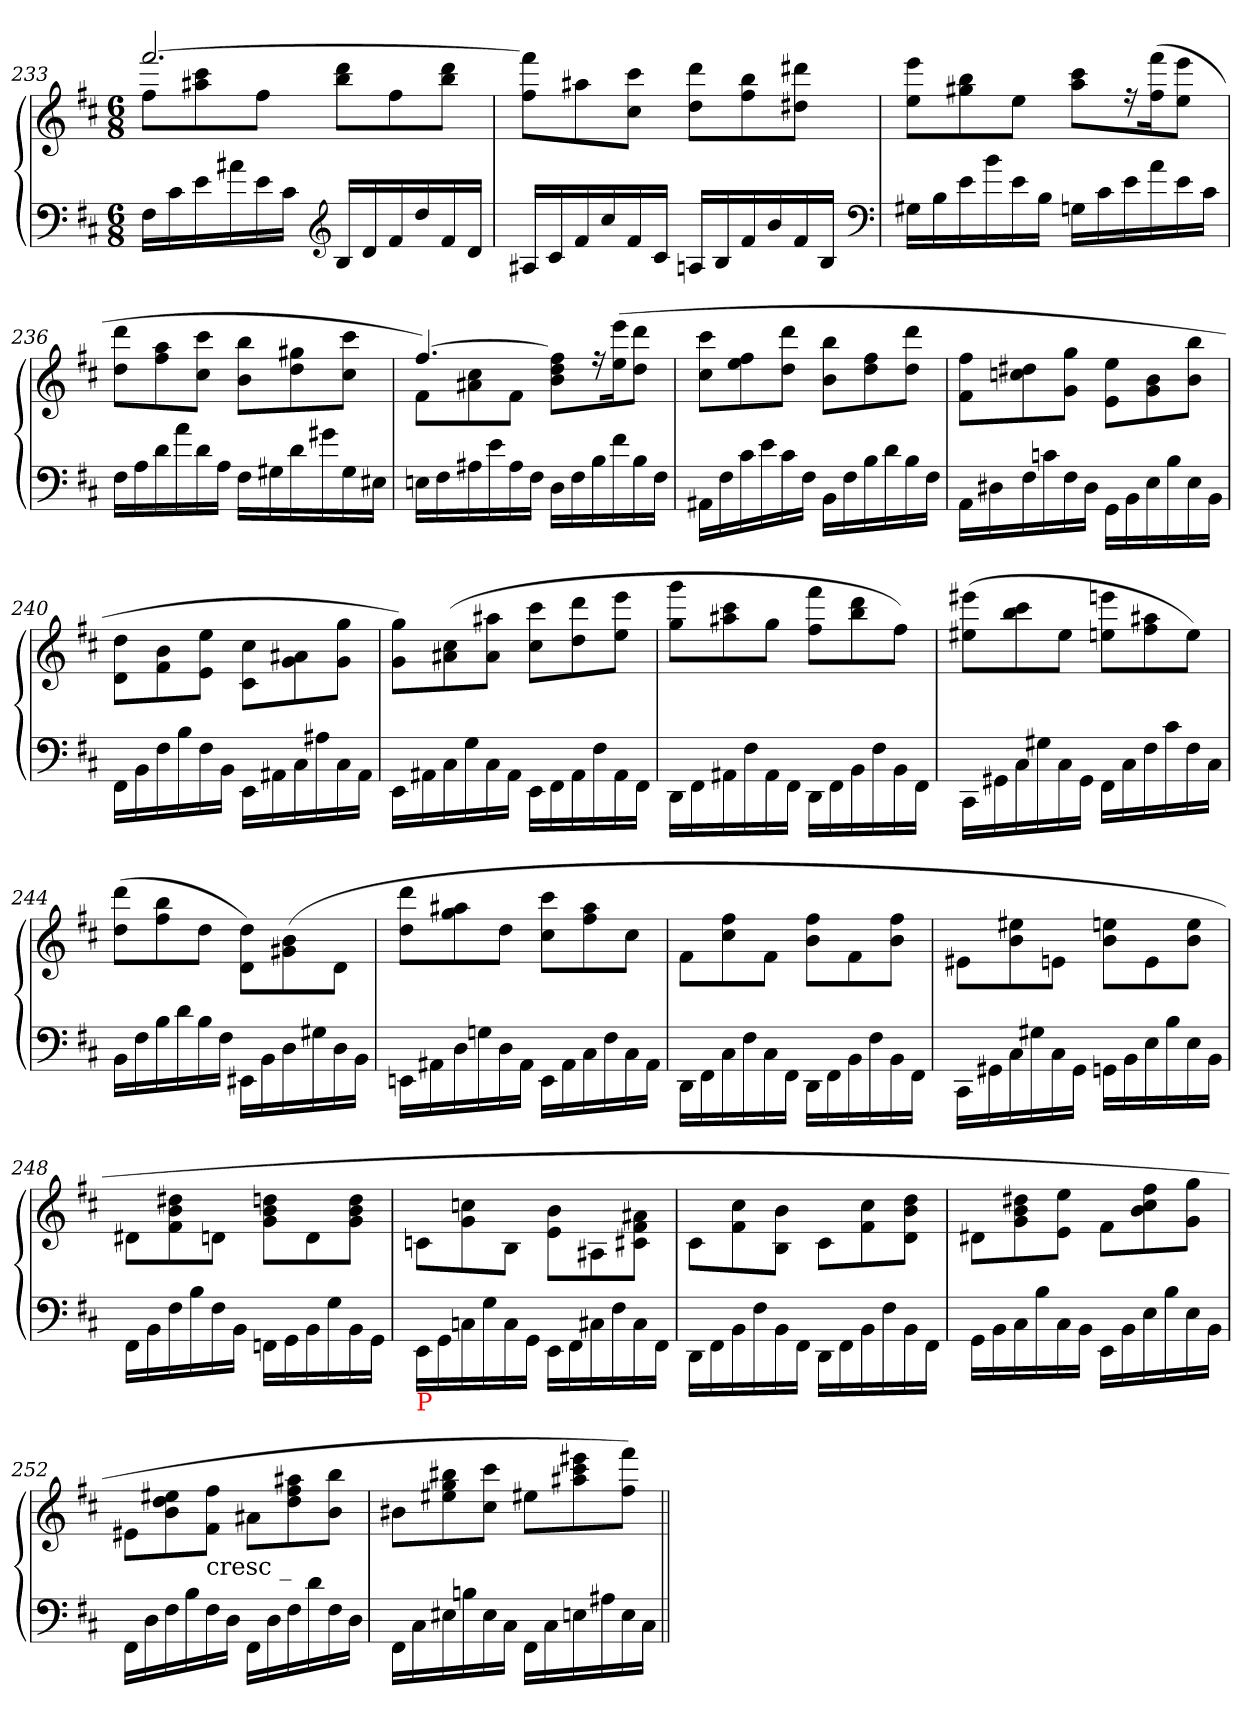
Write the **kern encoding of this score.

**kern	**kern
*part1	*part1
*staff2	*staff1
*clefF4	*clefG2
*k[f#c#]	*k[f#c#]
*M6/8	*M6/8
=233	=233
*	*^
16F#\LL	[2.fff#	8ff#L
16c#	.	.
16e	.	8ccc# 8aa#X
16a#X	.	.
16e	.	8ff#J
16c#JJ	.	.
*clefG2	*	*
16B/LL	.	8ddd 8bbL
16d	.	.
16f#	.	8ff#
16dd	.	.
16f#	.	8ddd 8bbJ
16dJJ	.	.
*	*v	*v
=234	=234
16A#X/LL	8fff#] 8ff#L
16c#	.
16f#	8aa#X
16cc#	.
16f#	8ccc# 8cc#J
16c#JJ	.
16An/LL	8ddd 8ddL
16B	.
16f#	8bb 8ff#
16b	.
16f#	8ddd#X 8dd#XJ
16BJJ	.
*clefF4	*
=235	=235
16G#X\LL	8eee 8eeL
16B	.
16e	8bb 8gg#X
16b	.
16e	8eeJ
16BJJ	.
16Gn\LL	8ccc# 8aaL
16c#	.
16e	16rff
16a	(>16fff# 16ff#k
16e	8eee 8eeJ
16c#JJ	.
=236	=236
16F#\LL	8ddd 8ddL
16A	.
16d	8aa 8ff#
16a	.
16d	8ccc# 8cc#J
16AJJ	.
16F#\LL	8bb 8bL
16G#X	.
16d	8gg#X 8dd
16g#X	.
16G#	8ccc# 8cc#J
16E#XJJ	.
=237	=237
*	*^
16En\LL	[4.ff#)	8f#L
16F#	.	.
16A#X	.	8cc# 8a#X
16e	.	.
16A#	.	8f#J
16F#JJ	.	.
16D\LL	8ff#]\ 8dd\ 8b\L	4.ryy
16F#	.	.
16B	16rff	.
16f#	(>16eee 16eek	.
16B	8ddd 8ddJ	.
16F#JJ	.	.
*	*v	*v
=238	=238
16AA#X\LL	8ccc# 8cc#L
16F#	.
16c#	8ff# 8ee
16e	.
16c#	8ddd 8ddJ
16F#JJ	.
16BB\LL	8bb 8bL
16F#	.
16B	8ff# 8dd
16d	.
16B	8ddd 8ddJ
16F#JJ	.
=239	=239
16AA\LL	8ff# 8f#L
16D#X	.
16F#	8dd#X 8ccn
16cn	.
16F#	8gg 8gJ
16D#JJ	.
16GG\LL	8ee 8eL
16BB	.
16E	8b 8g
16B	.
16E	8bb 8bJ
16BBJJ	.
=240	=240
16FF#\LL	8dd\ 8d\L
16BB	.
16F#	8b 8f#
16B	.
16F#	8ee 8eJ
16BBJJ	.
16EE\LL	8cc#\ 8c#\L
16AA#X	.
16C#	8a#X 8g
16A#X	.
16C#	8gg 8gJ
16AA#JJ	.
=241	=241
16EE\LL	8gg 8gL)
16AA#X	.
16C#	(>8cc# 8a#X
16G	.
16C#	8aa#X 8a#J
16AA#JJ	.
16EE\LL	8ccc# 8cc#L
16FF#	.
16AA#	8ddd 8dd
16F#	.
16AA#	8eee 8eeJ
16FF#JJ	.
=242	=242
16DD\LL	8ggg 8ggL
16FF#	.
16AA#X	8ccc# 8aa#X
16F#	.
16AA#	8ggJ
16FF#JJ	.
16DD\LL	8fff# 8ff#L
16FF#	.
16BB	8ddd 8bb
16F#	.
16BB	8ff#J)
16FF#JJ	.
=243	=243
16CC#\LL	(>8eee#X 8ee#XL
16GG#X	.
16C#	8ccc# 8bb
16G#X	.
16C#	8ee#J
16GG#JJ	.
16FF#\LL	8eeen 8eenL
16C#	.
16F#	8aa#X 8ff#
16c#	.
16F#	8eeJ)
16C#JJ	.
=244	=244
16BB\LL	(>8ddd\ 8dd\L
16F#	.
16B	8bb 8ff#
16d	.
16B	8ddJ
16F#JJ	.
16EE#X\LL	8dd\ 8d\L)
16BB	.
16D	(>8b 8g#X
16G#X	.
16D	8dJ
16BBJJ	.
=245	=245
16EEn\LL	8ddd\ 8dd\L
16AA#X	.
16D	8aa#X 8gg
16Gn	.
16D	8ddJ
16AA#JJ	.
16EE\LL	8ccc#\ 8cc#\L
16AA#	.
16C#	8aa# 8ff#
16F#	.
16C#	8cc#J
16AA#JJ	.
=246	=246
16DD\LL	8f#\L
16FF#	.
16C#	8ff# 8cc#
16F#	.
16C#	8f#J
16FF#JJ	.
16DD\LL	8ff#\ 8b\L
16FF#	.
16BB	8f#
16F#	.
16BB	8ff# 8bJ
16FF#JJ	.
=247	=247
16CC#\LL	8e#X\L
16GG#X	.
16C#	8ee#X 8b
16G#X	.
16C#	8enJ
16GG#JJ	.
16GGn\LL	8een\ 8b\L
16BB	.
16E	8e
16B	.
16E	8ee 8bJ
16BBJJ	.
=248	=248
16FF#\LL	8d#X\L
16BB	.
16F#	8dd#X 8b 8f#
16B	.
16F#	8dnJ
16BBJJ	.
16FFn\LL	8ddn\ 8b\ 8g\L
16GG	.
16BB	8d
16G	.
16BB	8dd 8b 8gJ
16GGJJ	.
=249	=249
!LO:TX:b:color=red:t=P	!
16EE\LL	8cn\L
16GG	.
16Cn	8ccn 8g
16G	.
16C	8BJ
16GGJJ	.
16EE\LL	8b\ 8e\L
16FF#	.
16C#X	8A#X
16F#	.
16C#	8a#X 8f# 8c#XJ
16FF#JJ	.
=250	=250
16DD\LL	8c#\L
16FF#	.
16BB	8cc# 8f#
16F#	.
16BB	8b 8BJ
16FF#JJ	.
16DD\LL	8c#\L
16FF#	.
16BB	8cc# 8f#
16F#	.
16BB	8dd 8b 8dJ
16FF#JJ	.
=251	=251
16GG\LL	8d#X\L
16BB	.
16C#	8dd#X 8b 8g
16B	.
16C#	8ee 8eJ
16BBJJ	.
16EE\LL	8f#\L
16BB	.
16E	8ff# 8cc# 8b
16B	.
16E	8gg 8gJ
16BBJJ	.
=252	=252
16FF#\LL	8e#X\L
16D	.
16F#	8ee#X 8dd 8b
16B	.
!	!LO:TX:b:t=cresc _
16F#	8ff# 8f#J
16DJJ	.
16FF#\LL	8a#X\L
16D	.
16F#	8aa#X 8ff# 8dd
16d	.
16F#	8bb 8bJ
16DJJ	.
=253	=253
16FF#\LL	8b#X\L
16C#	.
16E#X	8bb#X 8gg 8ee#X
16Bn	.
16E#	8ccc# 8cc#J
16C#JJ	.
16FF#\LL	8ee#X\L
16C#	.
16En	8eee#X 8ccc# 8aa#X
16A#X	.
16E	8fff# 8ff#J)
16C#JJ	.
=||	=||
*-	*-
